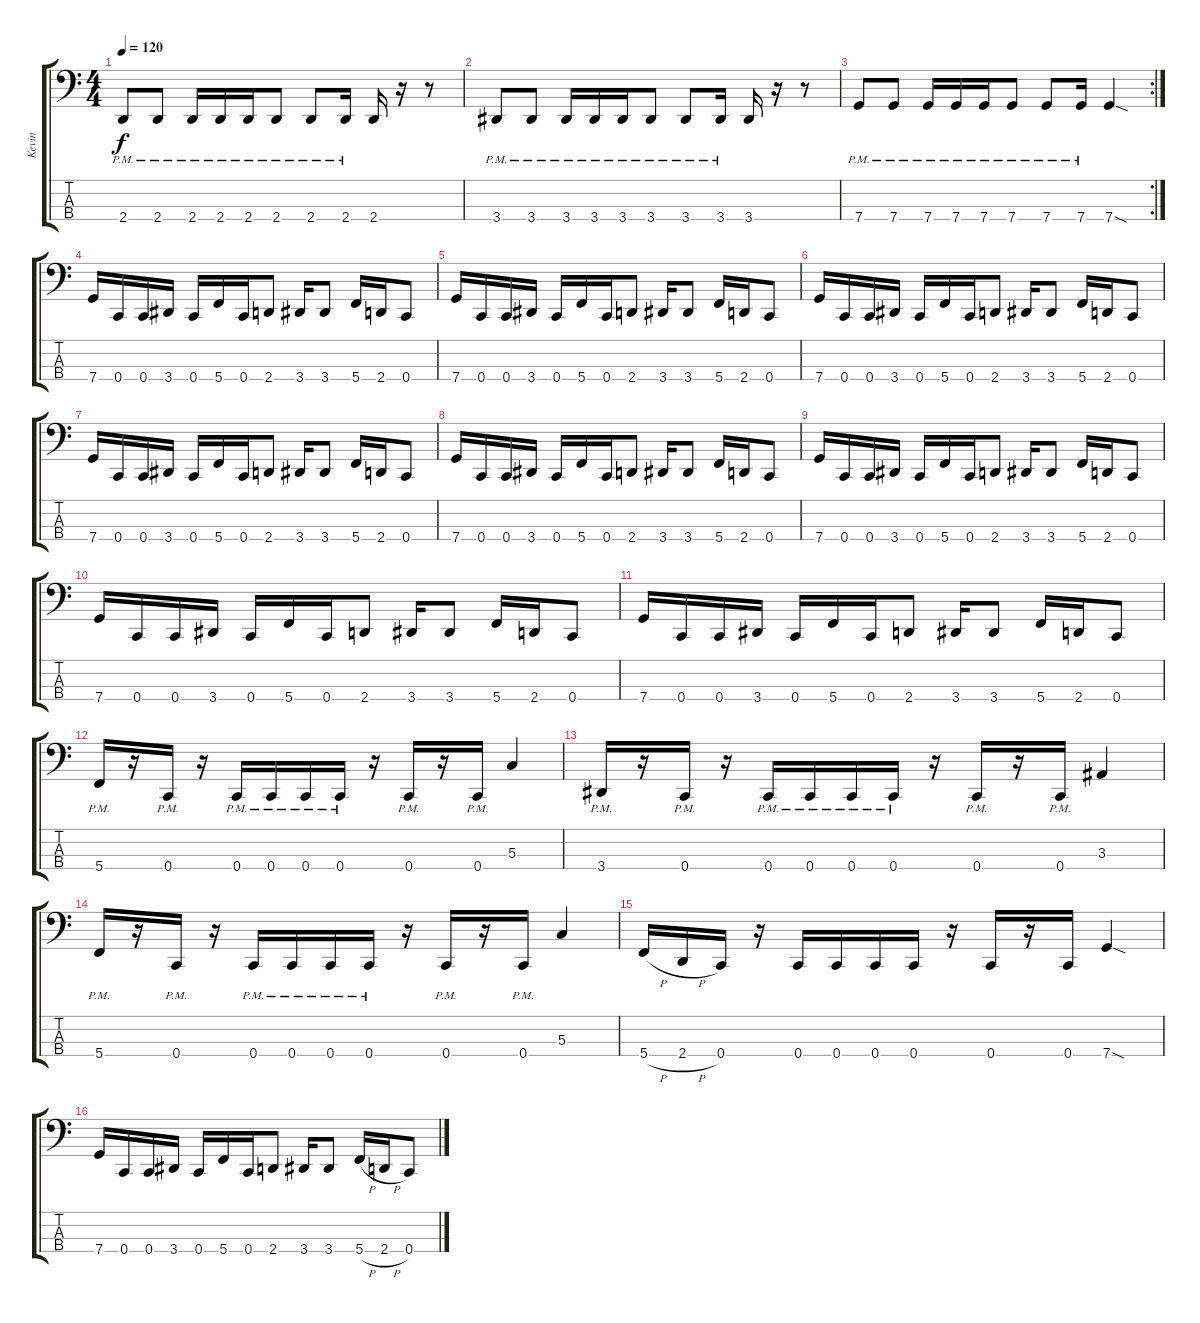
\track ("Kevin" "Kevin") {instrument electricbasspick}
\staff {score tabs}
\tuning (F2 C2 G1 C1) {hide}
\ts (4 4)
\tempo 120
\clef f4
\ks c
2.4{pm}.8{dy f} 2.4{pm}.8 2.4{pm}.16 2.4{pm}.16 2.4{pm}.16 2.4{pm}.8 2.4{pm}.8 2.4{pm}.16 2.4.16 r.16 r.8 |
3.4{pm}.8 3.4{pm}.8 3.4{pm}.16 3.4{pm}.16 3.4{pm}.16 3.4{pm}.8 3.4{pm}.8 3.4{pm}.16 3.4.16 r.16 r.8 |
\rc 2
7.4{pm}.8 7.4{pm}.8 7.4{pm}.16 7.4{pm}.16 7.4{pm}.16 7.4{pm}.8 7.4{pm}.8 7.4{pm}.16 7.4{sod}.4 |
7.4.16 0.4.16 0.4.16 3.4.16 0.4.16 5.4.16 0.4.16 2.4.8 3.4.16 3.4.8 5.4.16 2.4.16 0.4.8 |
7.4.16 0.4.16 0.4.16 3.4.16 0.4.16 5.4.16 0.4.16 2.4.8 3.4.16 3.4.8 5.4.16 2.4.16 0.4.8 |
7.4.16 0.4.16 0.4.16 3.4.16 0.4.16 5.4.16 0.4.16 2.4.8 3.4.16 3.4.8 5.4.16 2.4.16 0.4.8 |
7.4.16 0.4.16 0.4.16 3.4.16 0.4.16 5.4.16 0.4.16 2.4.8 3.4.16 3.4.8 5.4.16 2.4.16 0.4.8 |
7.4.16 0.4.16 0.4.16 3.4.16 0.4.16 5.4.16 0.4.16 2.4.8 3.4.16 3.4.8 5.4.16 2.4.16 0.4.8 |
7.4.16 0.4.16 0.4.16 3.4.16 0.4.16 5.4.16 0.4.16 2.4.8 3.4.16 3.4.8 5.4.16 2.4.16 0.4.8 |
7.4.16 0.4.16 0.4.16 3.4.16 0.4.16 5.4.16 0.4.16 2.4.8 3.4.16 3.4.8 5.4.16 2.4.16 0.4.8 |
7.4.16 0.4.16 0.4.16 3.4.16 0.4.16 5.4.16 0.4.16 2.4.8 3.4.16 3.4.8 5.4.16 2.4.16 0.4.8 |
5.4{pm}.16 r.16 0.4{pm}.16 r.16 0.4{pm}.16 0.4{pm}.16 0.4{pm}.16 0.4{pm}.16 r.16 0.4{pm}.16 r.16 0.4{pm}.16 5.3.4 |
3.4{pm}.16 r.16 0.4{pm}.16 r.16 0.4{pm}.16 0.4{pm}.16 0.4{pm}.16 0.4{pm}.16 r.16 0.4{pm}.16 r.16 0.4{pm}.16 3.3.4 |
5.4{pm}.16 r.16 0.4{pm}.16 r.16 0.4{pm}.16 0.4{pm}.16 0.4{pm}.16 0.4{pm}.16 r.16 0.4{pm}.16 r.16 0.4{pm}.16 5.3.4 |
5.4{h}.16 2.4{h}.16 0.4.16 r.16 0.4.16 0.4.16 0.4.16 0.4.16 r.16 0.4.16 r.16 0.4.16 7.4{sod}.4 |
7.4.16 0.4.16 0.4.16 3.4.16 0.4.16 5.4.16 0.4.16 2.4.8 3.4.16 3.4.8 5.4{h}.16 2.4{h}.16 0.4.8
